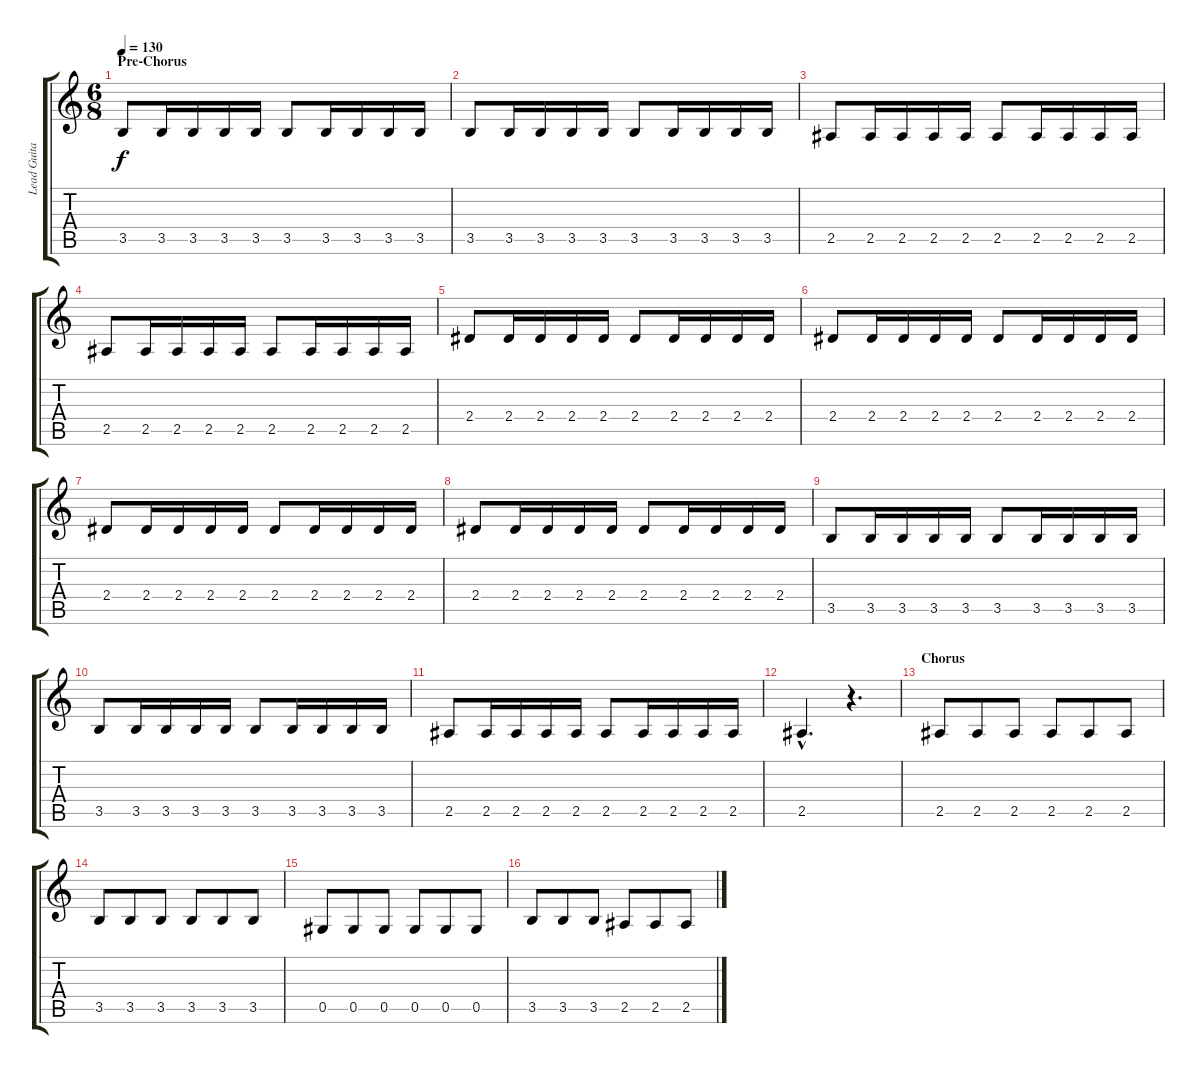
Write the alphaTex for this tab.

\track ("Lead Guitar (Right)" "Lead Guita") {instrument distortionguitar}
\staff {score tabs}
\tuning (Eb4 Bb3 Gb3 Db3 Ab2 Eb2) {hide}
\ts (6 8)
\section ("" "Pre-Chorus")
\tempo 130
\clef g2
\ks c
3.5.8{dy f} 3.5.16 3.5.16 3.5.16 3.5.16 3.5.8 3.5.16 3.5.16 3.5.16 3.5.16 |
3.5.8 3.5.16 3.5.16 3.5.16 3.5.16 3.5.8 3.5.16 3.5.16 3.5.16 3.5.16 |
2.5.8 2.5.16 2.5.16 2.5.16 2.5.16 2.5.8 2.5.16 2.5.16 2.5.16 2.5.16 |
2.5.8 2.5.16 2.5.16 2.5.16 2.5.16 2.5.8 2.5.16 2.5.16 2.5.16 2.5.16 |
2.4.8 2.4.16 2.4.16 2.4.16 2.4.16 2.4.8 2.4.16 2.4.16 2.4.16 2.4.16 |
2.4.8 2.4.16 2.4.16 2.4.16 2.4.16 2.4.8 2.4.16 2.4.16 2.4.16 2.4.16 |
2.4.8 2.4.16 2.4.16 2.4.16 2.4.16 2.4.8 2.4.16 2.4.16 2.4.16 2.4.16 |
2.4.8 2.4.16 2.4.16 2.4.16 2.4.16 2.4.8 2.4.16 2.4.16 2.4.16 2.4.16 |
3.5.8 3.5.16 3.5.16 3.5.16 3.5.16 3.5.8 3.5.16 3.5.16 3.5.16 3.5.16 |
3.5.8 3.5.16 3.5.16 3.5.16 3.5.16 3.5.8 3.5.16 3.5.16 3.5.16 3.5.16 |
2.5.8 2.5.16 2.5.16 2.5.16 2.5.16 2.5.8 2.5.16 2.5.16 2.5.16 2.5.16 |
2.5{hac}.4{d} r.4{d} |
\section ("" "Chorus")
2.5.8 2.5.8 2.5.8 2.5.8 2.5.8 2.5.8 |
3.5.8 3.5.8 3.5.8 3.5.8 3.5.8 3.5.8 |
0.5.8 0.5.8 0.5.8 0.5.8 0.5.8 0.5.8 |
3.5.8 3.5.8 3.5.8 2.5.8 2.5.8 2.5.8
